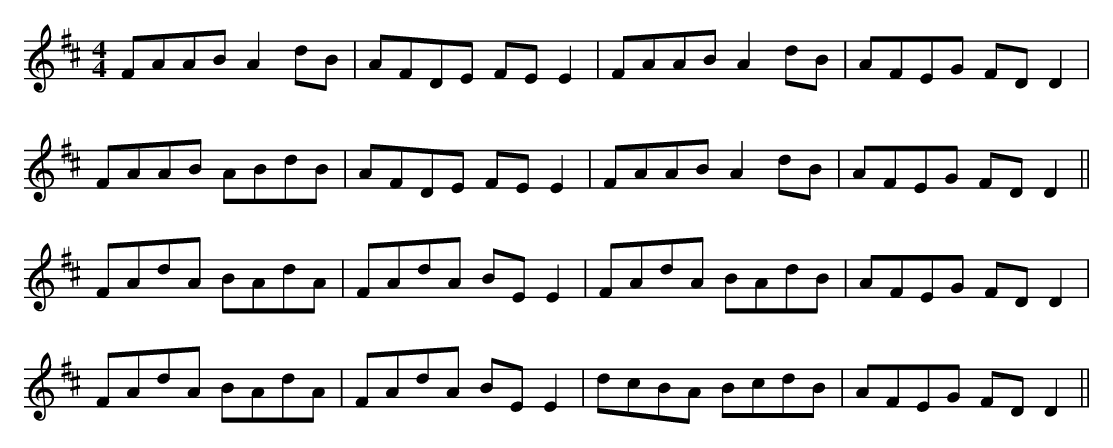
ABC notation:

X:1
M:4/4
K:D
FAAB A2dB|AFDE FEE2|FAAB A2dB|AFEG FDD2|
FAAB ABdB|AFDE FEE2|FAAB A2dB|AFEG FDD2||
FAdA BAdA|FAdA BEE2|FAdA BAdB|AFEG FDD2|
FAdA BAdA|FAdA BEE2|dcBA BcdB|AFEG FDD2||
